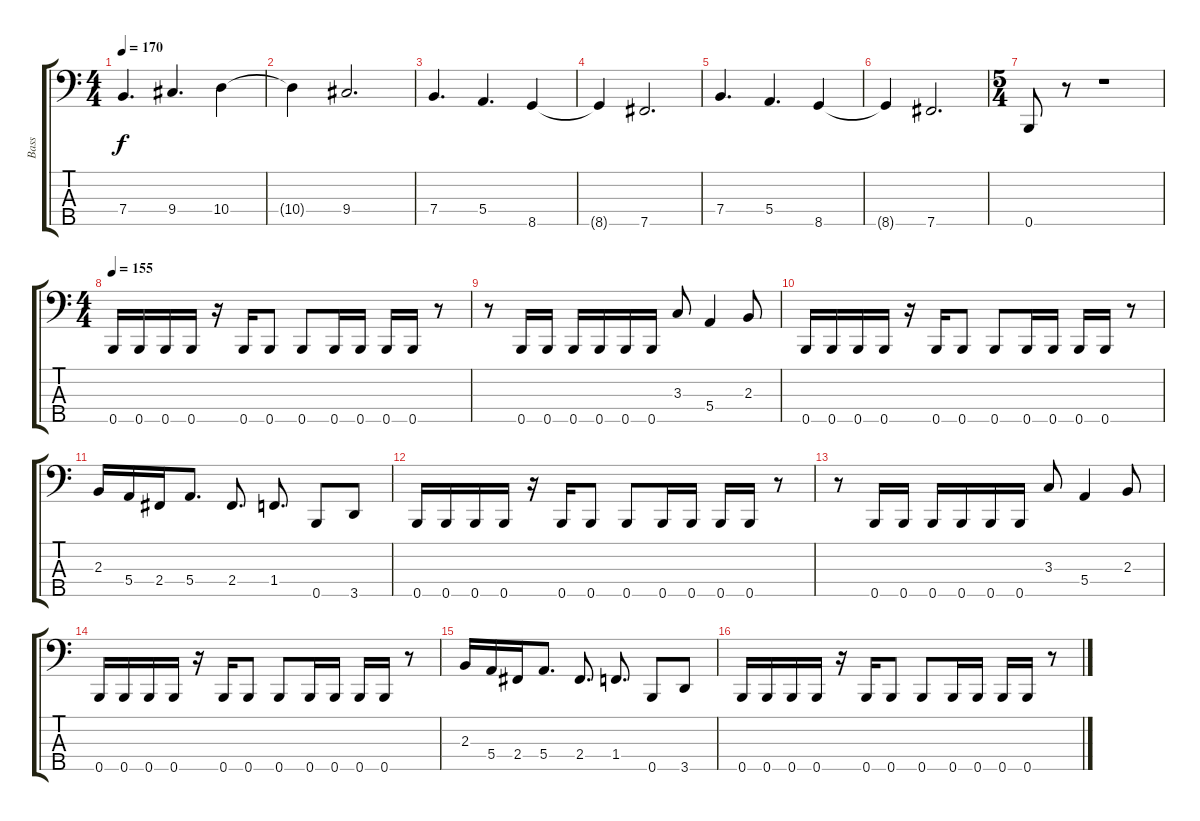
\track ("Bass" "Bass") {instrument electricbassfinger}
\staff {score tabs}
\tuning (G2 D2 A1 E1 B0) {hide}
\ts (4 4)
\tempo 170
\clef f4
\ks c
7.4.4{d dy f} 9.4.4{d} 10.4.4 |
10.4{t}.4 9.4.2{d} |
7.4.4{d} 5.4.4{d} 8.5.4 |
8.5{t}.4 7.5.2{d} |
7.4.4{d} 5.4.4{d} 8.5.4 |
8.5{t}.4 7.5.2{d} |
\ts (5 4)
0.5.8 r.8 r.1 |
\ts (4 4)
\tempo 155
0.5.16 0.5.16 0.5.16 0.5.16 r.16 0.5.16 0.5.8 0.5.8 0.5.16 0.5.16 0.5.16 0.5.16 r.8 |
r.8 0.5.16 0.5.16 0.5.16 0.5.16 0.5.16 0.5.16 3.3.8 5.4.4 2.3.8 |
0.5.16 0.5.16 0.5.16 0.5.16 r.16 0.5.16 0.5.8 0.5.8 0.5.16 0.5.16 0.5.16 0.5.16 r.8 |
2.3.16 5.4.16 2.4.16 5.4.8{d} 2.4.8{d} 1.4.8{d} 0.5.8 3.5.8 |
0.5.16 0.5.16 0.5.16 0.5.16 r.16 0.5.16 0.5.8 0.5.8 0.5.16 0.5.16 0.5.16 0.5.16 r.8 |
r.8 0.5.16 0.5.16 0.5.16 0.5.16 0.5.16 0.5.16 3.3.8 5.4.4 2.3.8 |
0.5.16 0.5.16 0.5.16 0.5.16 r.16 0.5.16 0.5.8 0.5.8 0.5.16 0.5.16 0.5.16 0.5.16 r.8 |
2.3.16 5.4.16 2.4.16 5.4.8{d} 2.4.8{d} 1.4.8{d} 0.5.8 3.5.8 |
0.5.16 0.5.16 0.5.16 0.5.16 r.16 0.5.16 0.5.8 0.5.8 0.5.16 0.5.16 0.5.16 0.5.16 r.8
